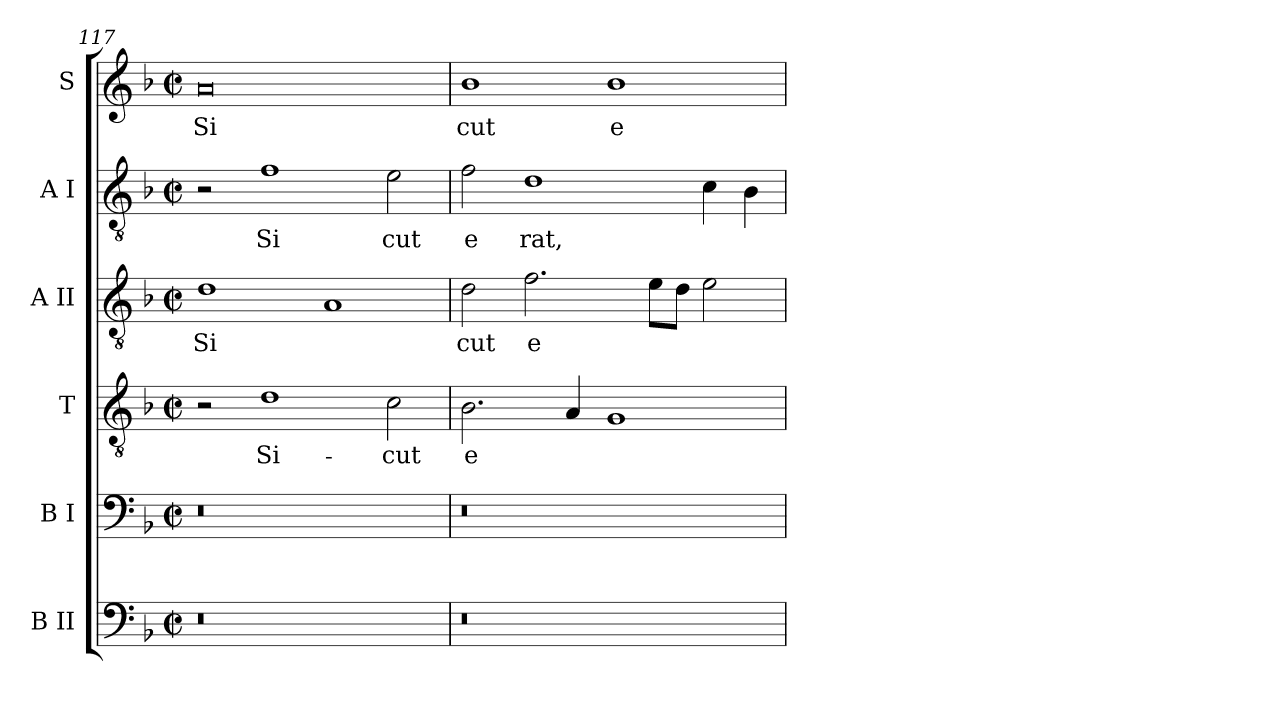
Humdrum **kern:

**kern	**kern	**kern	**text	**kern	**text	**kern	**text	**kern	**text
*part6	*part5	*part4	*part4	*part3	*part3	*part2	*part2	*part1	*part1
*staff6	*staff5	*staff4	*staff4	*staff3	*staff3	*staff2	*staff2	*staff1	*staff1
*I"B II	*I"B I	*I"T	*	*I"A II	*	*I"A I	*	*I"S	*
*I'B II	*I'B I	*I'T	*	*I'A II	*	*I'A I	*	*I'S	*
!!LO:LB:g=z
*clefF4	*clefF4	*clefGv2	*	*clefGv2	*	*clefGv2	*	*clefG2	*
*k[b-]	*k[b-]	*k[b-]	*	*k[b-]	*	*k[b-]	*	*k[b-]	*
*F:	*F:	*F:	*	*F:	*	*F:	*	*F:	*
*M2/2	*M2/2	*M2/2	*	*M2/2	*	*M2/2	*	*M2/2	*
*met(c|)	*met(c|)	*met(c|)	*	*met(c|)	*	*met(c|)	*	*met(c|)	*
=117	=117	=117	=117	=117	=117	=117	=117	=117	=117
!	!	!	!	!	!LO:LY:b:cj	!	!	!	!LO:LY:b:cj
0r	0r	2r	.	1d	Si-	2r	.	0a	Si
!	!	!	!LO:LY:b:cj	!	!	!	!LO:LY:b:cj	!	!
.	.	1d	Si-	.	.	1f	Si	.	.
!	!	!	!	!	!LO:LY:b:cj	!	!	!	!
.	.	.	.	1A	--	.	.	.	.
!	!	!	!LO:LY:b:cj	!	!	!	!LO:LY:b:cj	!	!
.	.	2c\	-cut	.	.	2e\	cut	.	.
=118	=118	=118	=118	=118	=118	=118	=118	=118	=118
!	!	!	!LO:LY:b:cj	!	!LO:LY:b:cj	!	!LO:LY:b:cj	!	!LO:LY:b:cj
0r	0r	2.B-\	e-	2d\	-cut	2f\	e	1b-	cut
!	!	!	!	!	!LO:LY:b:cj	!	!LO:LY:b:cj	!	!
.	.	.	.	2.f\	e-	1d	rat,	.	.
!	!	!	!LO:LY:b:cj	!	!	!	!	!	!
.	.	4A/	--	.	.	.	.	.	.
!	!	!	!LO:LY:b:cj	!	!	!	!	!	!LO:LY:b:cj
.	.	1G	--	.	.	.	.	1b-	e
!	!	!	!	!	!LO:LY:b:cj	!	!	!	!
.	.	.	.	8e\L	--	.	.	.	.
!	!	!	!	!	!LO:LY:b:cj	!	!	!	!
.	.	.	.	8d\J	--	.	.	.	.
!	!	!	!	!	!LO:LY:b:cj	!	!LO:LY:b:cj	!	!
.	.	.	.	2e\	--	4c\	.	.	.
!	!	!	!	!	!	!	!LO:LY:b:cj	!	!
.	.	.	.	.	.	4B-\	.	.	.
=	=	=	=	=	=	=	=	=	=
*-	*-	*-	*-	*-	*-	*-	*-	*-	*-
